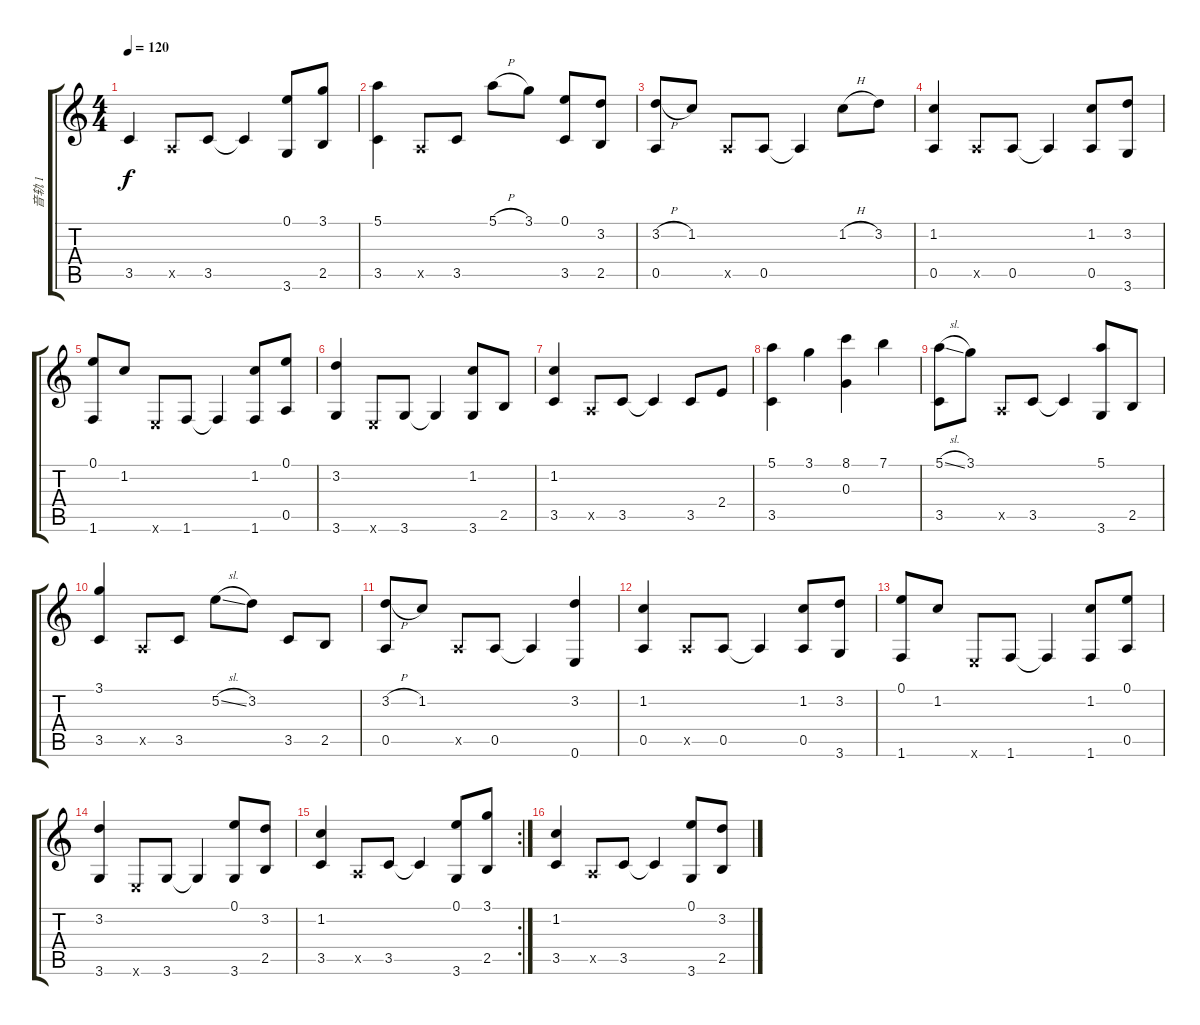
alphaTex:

\track ("音轨 1" "音轨 1") {instrument acousticguitarnylon}
\staff {score tabs}
\tuning (E4 B3 G3 D3 A2 E2) {hide}
\ts (4 4)
\tempo 120
\clef g2
\ks c
3.5.4{dy f} 0.5{x}.8 3.5.8 3.5{t}.4 (0.1 3.6).8 (3.1 2.5).8 |
(5.1 3.5).4 0.5{x}.8 3.5.8 5.1{h}.8 3.1.8 (0.1 3.5).8 (3.2 2.5).8 |
(3.2{h} 0.5).8 1.2.8 0.5{x}.8 0.5.8 0.5{t}.4 1.2{h}.8 3.2.8 |
(1.2 0.5).4 0.5{x}.8 0.5.8 0.5{t}.4 (1.2 0.5).8 (3.2 3.6).8 |
(0.1 1.6).8 1.2.8 0.6{x}.8 1.6.8 1.6{t}.4 (1.2 1.6).8 (0.1 0.5).8 |
(3.2 3.6).4 0.6{x}.8 3.6.8 3.6{t}.4 (1.2 3.6).8 2.5.8 |
(1.2 3.5).4 0.5{x}.8 3.5.8 3.5{t}.4 3.5.8 2.4.8 |
(5.1 3.5).4 3.1.4 (8.1 0.3).4 7.1.4 |
(5.1{sl} 3.5).8 3.1.8 0.5{x}.8 3.5.8 3.5{t}.4 (5.1 3.6).8 2.5.8 |
(3.1 3.5).4 0.5{x}.8 3.5.8 5.2{sl}.8 3.2.8 3.5.8 2.5.8 |
(3.2{h} 0.5).8 1.2.8 0.5{x}.8 0.5.8 0.5{t}.4 (3.2 0.6).4 |
(1.2 0.5).4 0.5{x}.8 0.5.8 0.5{t}.4 (1.2 0.5).8 (3.2 3.6).8 |
(0.1 1.6).8 1.2.8 0.6{x}.8 1.6.8 1.6{t}.4 (1.2 1.6).8 (0.1 0.5).8 |
(3.2 3.6).4 0.6{x}.8 3.6.8 3.6{t}.4 (0.1 3.6).8 (3.2 2.5).8 |
\rc 2
(1.2 3.5).4 0.5{x}.8 3.5.8 3.5{t}.4 (0.1 3.6).8 (3.1 2.5).8 |
(1.2 3.5).4 0.5{x}.8 3.5.8 3.5{t}.4 (0.1 3.6).8 (3.2 2.5).8
